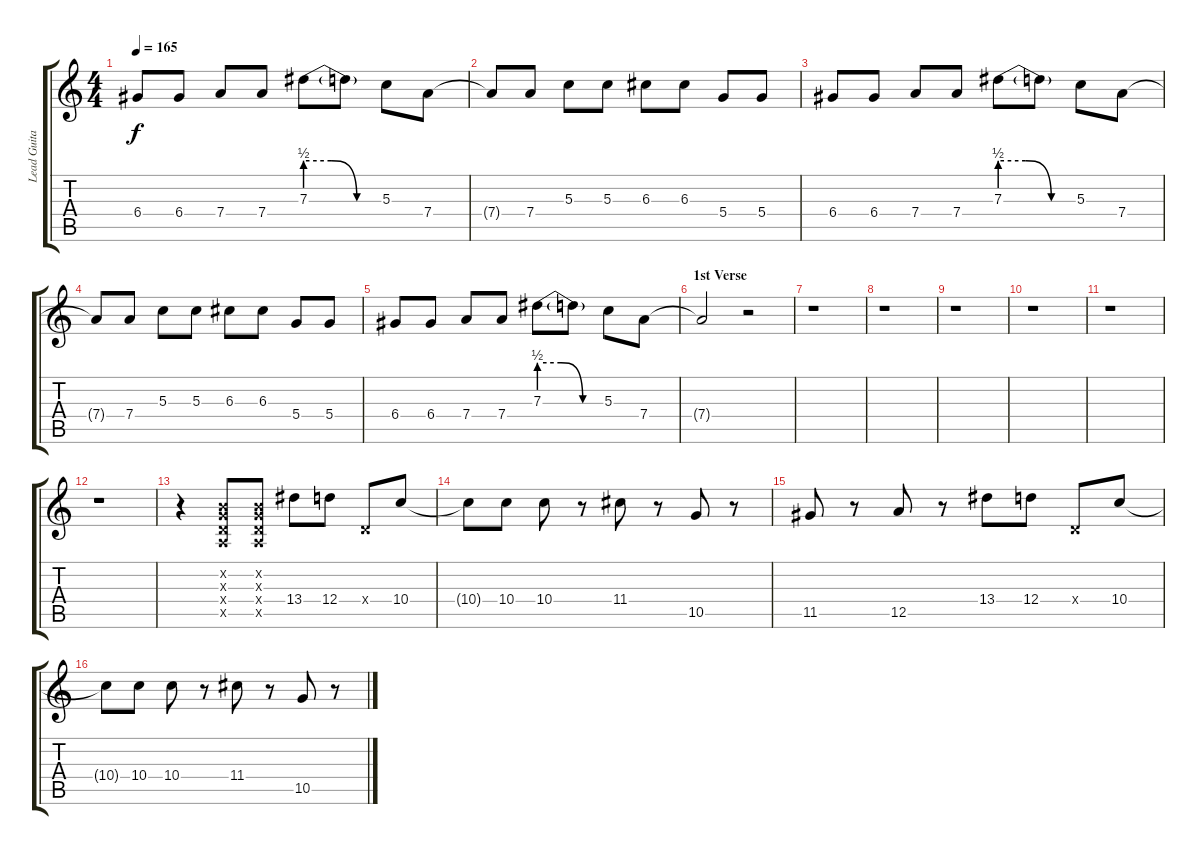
\track ("Lead Guitar (Slash)" "Lead Guita") {instrument overdrivenguitar}
\staff {score tabs}
\tuning (E4 B3 G3 D3 A2 E2) {hide}
\ts (4 4)
\tempo 165
\clef g2
\ks c
6.4.8{dy f} 6.4.8 7.4.8 7.4.8 7.3{be (custom 0 2 20 2 40 0 60 0)}.8 7.3{t}.8 5.3.8 7.4.8 |
7.4{t}.8 7.4.8 5.3.8 5.3.8 6.3.8 6.3.8 5.4.8 5.4.8 |
6.4.8 6.4.8 7.4.8 7.4.8 7.3{be (custom 0 2 20 2 40 0 60 0)}.8 7.3{t}.8 5.3.8 7.4.8 |
7.4{t}.8 7.4.8 5.3.8 5.3.8 6.3.8 6.3.8 5.4.8 5.4.8 |
6.4.8 6.4.8 7.4.8 7.4.8 7.3{be (custom 0 2 20 2 40 0 60 0)}.8 7.3{t}.8 5.3.8 7.4.8 |
\section ("" "1st Verse")
7.4{t}.2 r.2 |
r.1 |
r.1 |
r.1 |
r.1 |
r.1 |
r.1 |
r.4 (0.2{x} 0.3{x} 0.4{x} 0.5{x}).8 (0.2{x} 0.3{x} 0.4{x} 0.5{x}).8 13.4.8 12.4.8 0.4{x}.8 10.4.8 |
10.4{t}.8 10.4.8 10.4.8 r.8 11.4.8 r.8 10.5.8 r.8 |
11.5.8 r.8 12.5.8 r.8 13.4.8 12.4.8 0.4{x}.8 10.4.8 |
10.4{t}.8 10.4.8 10.4.8 r.8 11.4.8 r.8 10.5.8 r.8
